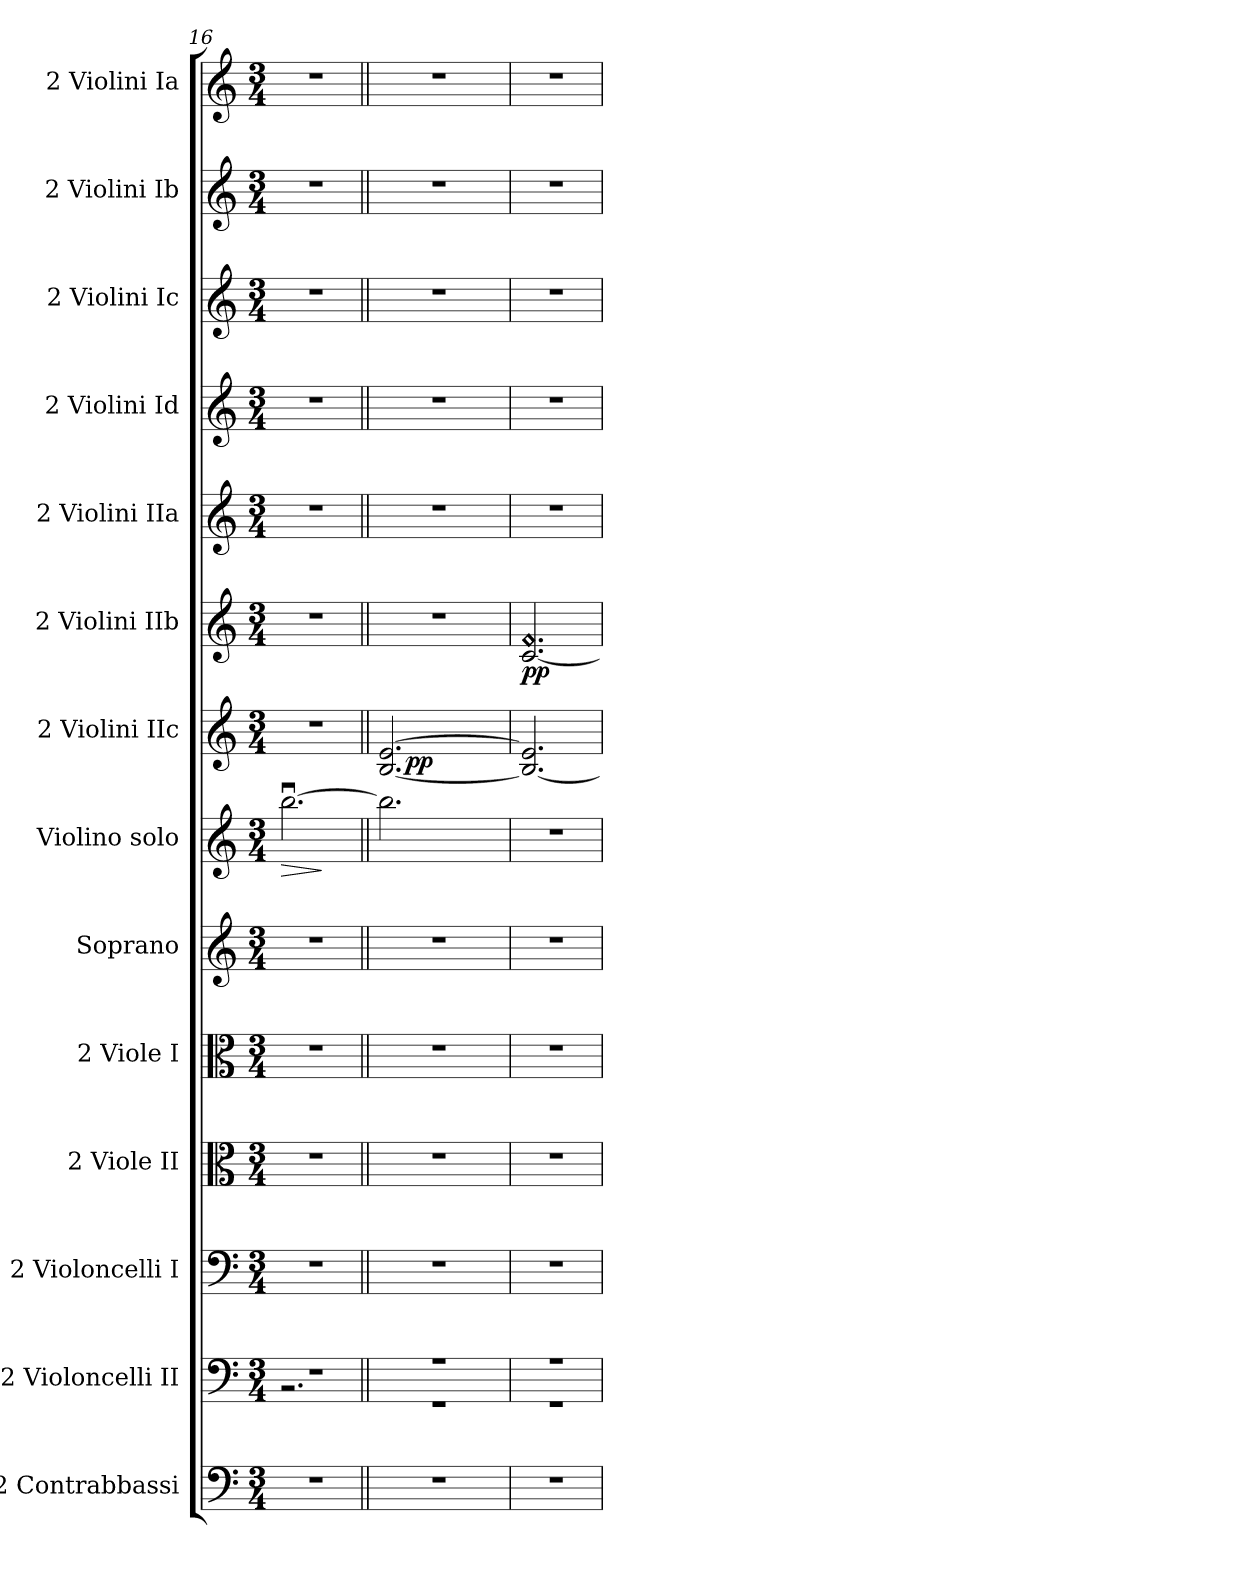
**kern	**kern	**kern	**kern	**kern	**kern	**kern	**dynam	**kern	**dynam	**kern	**dynam	**kern	**kern	**kern	**kern	**kern
*part14	*part13	*part12	*part11	*part10	*part9	*part8	*part8	*part7	*part7	*part6	*part6	*part5	*part4	*part3	*part2	*part1
*staff14	*staff13	*staff12	*staff11	*staff10	*staff9	*staff8	*staff8	*staff7	*staff7	*staff6	*staff6	*staff5	*staff4	*staff3	*staff2	*staff1
*I"2 Contrabbassi	*I"2 Violoncelli II	*I"2 Violoncelli I	*I"2 Viole II	*I"2 Viole I	*I"Soprano	*I"Violino solo	*	*I"2 Violini IIc	*	*I"2 Violini IIb	*	*I"2 Violini IIa	*I"2 Violini Id	*I"2 Violini Ic	*I"2 Violini Ib	*I"2 Violini Ia
*I'Cb.	*I'Vc. II	*I'Vc. I	*I'Vle II	*I'Vle I	*I'S.	*I'Vno solo	*	*I'Vni IIc	*	*I'Vni IIb	*	*I'Vni IIa	*I'Vni Id	*I'Vni Ic	*I'Vni Ib	*I'Vni Ia
*clefF4	*clefF4	*clefF4	*clefC3	*clefC3	*clefG2	*clefG2	*	*clefG2	*	*clefG2	*	*clefG2	*clefG2	*clefG2	*clefG2	*clefG2
*ITrd7c12	*	*	*	*	*	*	*	*	*	*	*	*	*	*	*	*
*k[]	*k[]	*k[]	*k[]	*k[]	*k[]	*k[]	*	*k[]	*	*k[]	*	*k[]	*k[]	*k[]	*k[]	*k[]
*C:	*C:	*C:	*C:	*C:	*C:	*C:	*	*C:	*	*C:	*	*C:	*C:	*C:	*C:	*C:
*M3/4	*M3/4	*M3/4	*M3/4	*M3/4	*M3/4	*M3/4	*	*M3/4	*	*M3/4	*	*M3/4	*M3/4	*M3/4	*M3/4	*M3/4
=16	=16	=16	=16	=16	=16	=16	=16	=16	=16	=16	=16	=16	=16	=16	=16	=16
*	*^	*	*	*	*	*	*	*	*	*	*	*	*	*	*	*
!	!	!	!	!	!	!	!	!LO:HP:b	!	!	!	!	!	!	!	!	!
2.r	2.r	2.r	2.r	2.r	2.r	2.r	[>2.bbu>\	>	2.r	.	2.r	.	2.r	2.r	2.r	2.r	2.r
*	*v	*v	*	*	*	*	*	*	*	*	*	*	*	*	*	*	*
.	.	.	.	.	.	.	]	.	.	.	.	.	.	.	.	.
=17||	=17||	=17||	=17||	=17||	=17||	=17||	=17||	=17||	=17||	=17||	=17||	=17||	=17||	=17||	=17||	=17||
*	*^	*	*	*	*	*	*	*	*	*	*	*	*	*	*	*
!	!	!	!	!	!	!	!	!	!LO:N:n=2:head=diamond	!	!	!	!	!	!	!	!
*	*	*	*	*	*	*	*	*	*^	*	*	*	*	*	*	*	*
2.r	2.r	2.r	2.r	2.r	2.r	2.r	2.bb\]	.	[<2.B/ [>2.e/	16ryy	.	2.r	.	2.r	2.r	2.r	2.r	2.r
.	.	.	.	.	.	.	.	.	.	64ryy	.	.	.	.	.	.	.	.
!	!	!	!	!	!	!	!	!	!	!	!LO:DY:b	!	!	!	!	!	!	!
.	.	.	.	.	.	.	.	.	.	2ryy	pp	.	.	.	.	.	.	.
.	.	.	.	.	.	.	.	.	.	8ryy	.	.	.	.	.	.	.	.
.	.	.	.	.	.	.	.	.	.	32.ryy	.	.	.	.	.	.	.	.
=18	=18	=18	=18	=18	=18	=18	=18	=18	=18	=18	=18	=18	=18	=18	=18	=18	=18	=18
!	!	!	!	!	!	!	!	!	!LO:N:n=2:head=diamond	!	!	!LO:N:n=2:head=diamond	!LO:DY:b	!	!	!	!	!
*	*	*	*	*	*	*	*	*	*v	*v	*	*	*	*	*	*	*	*
2.r	2.r	2.r	2.r	2.r	2.r	2.r	2.r	.	2.B/_< 2.e/]	.	[<2.c/ 2.f/	pp	2.r	2.r	2.r	2.r	2.r
*	*v	*v	*	*	*	*	*	*	*	*	*	*	*	*	*	*	*
=	=	=	=	=	=	=	=	=	=	=	=	=	=	=	=	=
*-	*-	*-	*-	*-	*-	*-	*-	*-	*-	*-	*-	*-	*-	*-	*-	*-
